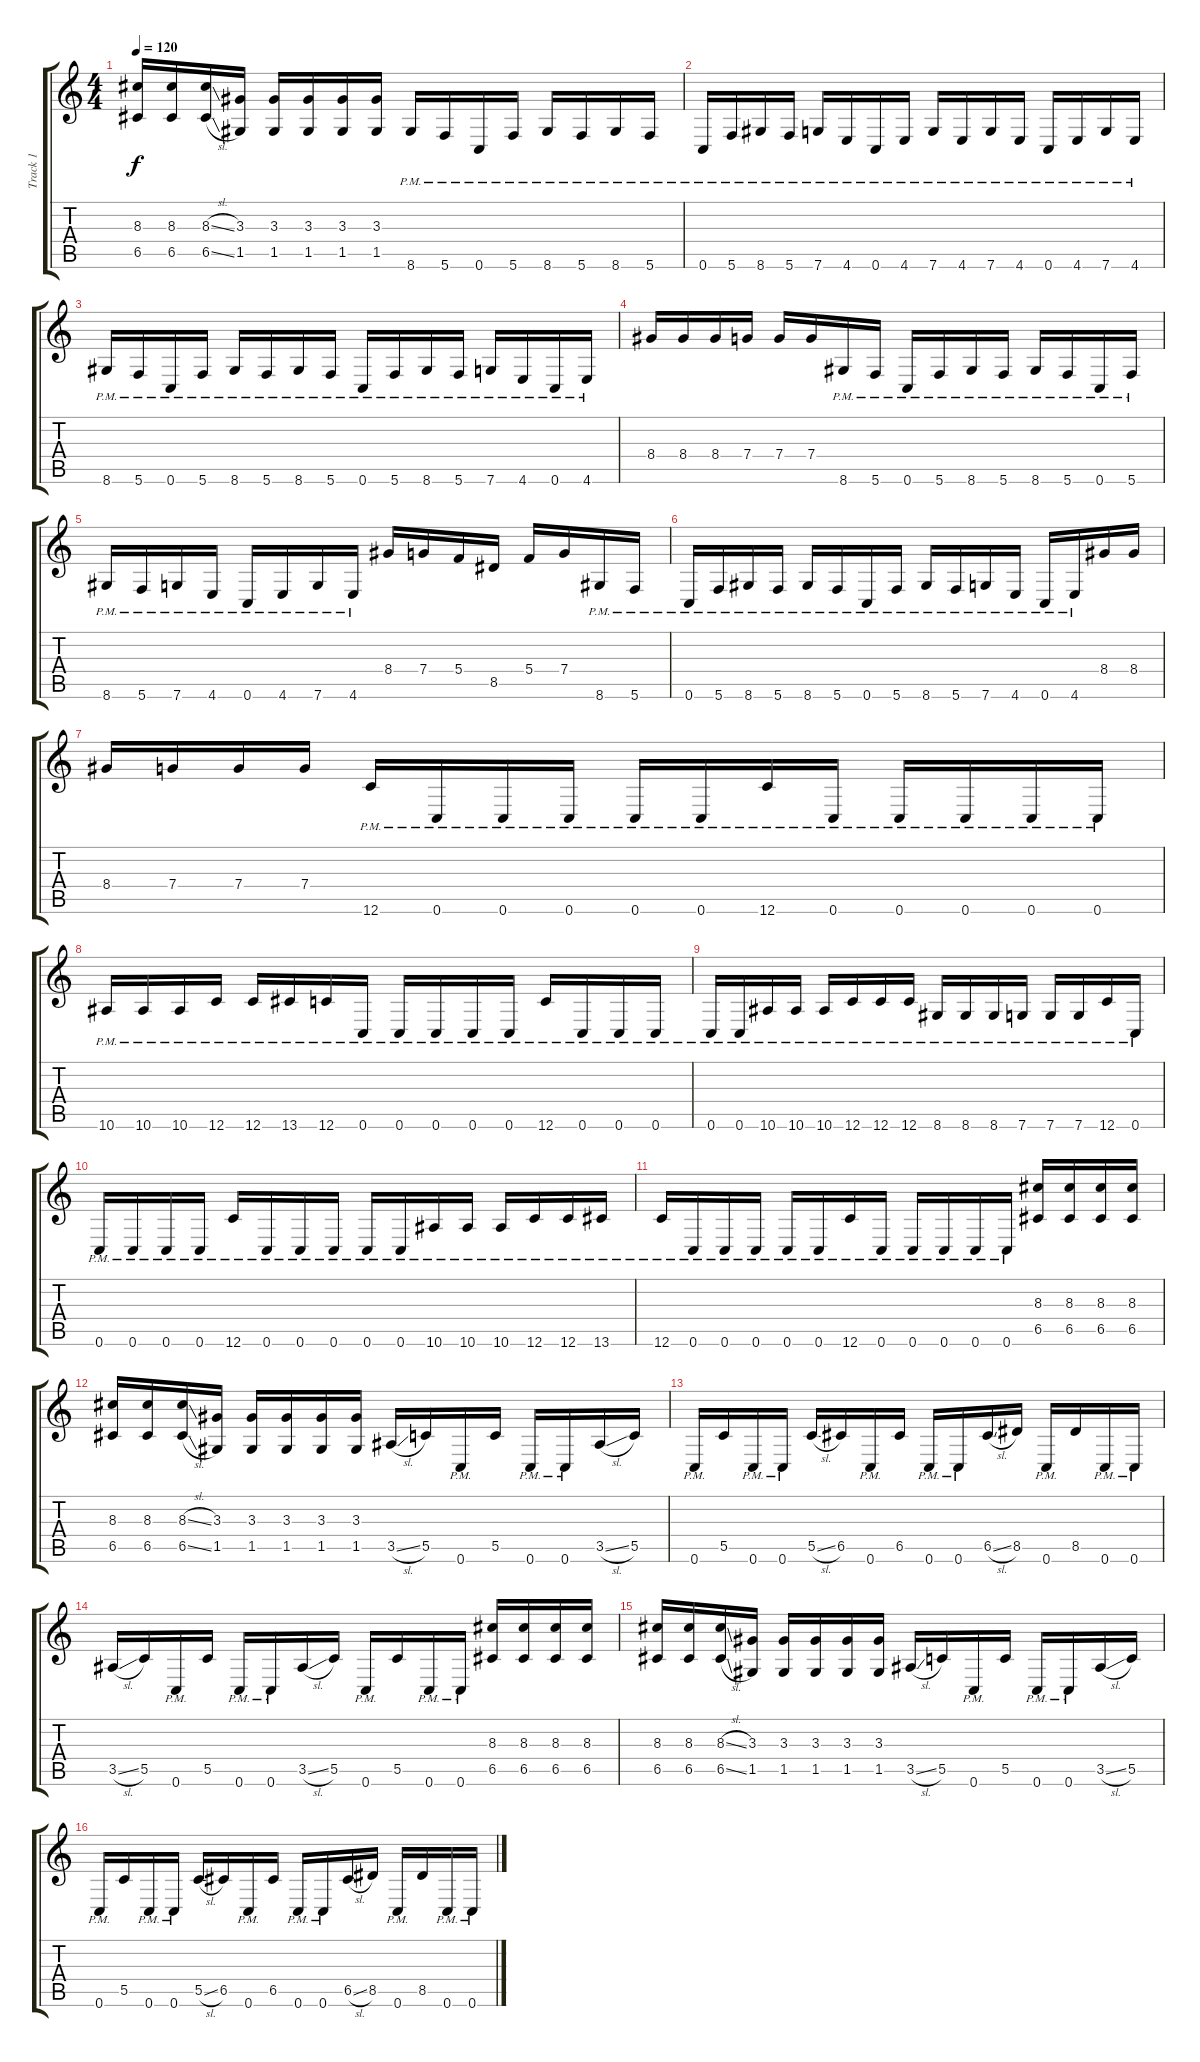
\track ("Track 1" "Track 1") {instrument overdrivenguitar}
\staff {score tabs}
\tuning (D4 A3 F3 C3 G2 C2) {hide}
\ts (4 4)
\tempo 120
\clef g2
\ks c
(8.3 6.5).16{dy f} (8.3 6.5).16 (8.3{sl} 6.5{sl}).16 (3.3 1.5).16 (3.3 1.5).16 (3.3 1.5).16 (3.3 1.5).16 (3.3 1.5).16 8.6{pm}.16 5.6{pm}.16 0.6{pm}.16 5.6{pm}.16 8.6{pm}.16 5.6{pm}.16 8.6{pm}.16 5.6{pm}.16 |
0.6{pm}.16 5.6{pm}.16 8.6{pm}.16 5.6{pm}.16 7.6{pm}.16 4.6{pm}.16 0.6{pm}.16 4.6{pm}.16 7.6{pm}.16 4.6{pm}.16 7.6{pm}.16 4.6{pm}.16 0.6{pm}.16 4.6{pm}.16 7.6{pm}.16 4.6{pm}.16 |
8.6{pm}.16 5.6{pm}.16 0.6{pm}.16 5.6{pm}.16 8.6{pm}.16 5.6{pm}.16 8.6{pm}.16 5.6{pm}.16 0.6{pm}.16 5.6{pm}.16 8.6{pm}.16 5.6{pm}.16 7.6{pm}.16 4.6{pm}.16 0.6{pm}.16 4.6{pm}.16 |
8.4.16 8.4.16 8.4.16 7.4.16 7.4.16 7.4.16 8.6{pm}.16 5.6{pm}.16 0.6{pm}.16 5.6{pm}.16 8.6{pm}.16 5.6{pm}.16 8.6{pm}.16 5.6{pm}.16 0.6{pm}.16 5.6{pm}.16 |
8.6{pm}.16 5.6{pm}.16 7.6{pm}.16 4.6{pm}.16 0.6{pm}.16 4.6{pm}.16 7.6{pm}.16 4.6{pm}.16 8.4.16 7.4.16 5.4.16 8.5.16 5.4.16 7.4.16 8.6{pm}.16 5.6{pm}.16 |
0.6{pm}.16 5.6{pm}.16 8.6{pm}.16 5.6{pm}.16 8.6{pm}.16 5.6{pm}.16 0.6{pm}.16 5.6{pm}.16 8.6{pm}.16 5.6{pm}.16 7.6{pm}.16 4.6{pm}.16 0.6{pm}.16 4.6{pm}.16 8.4.16 8.4.16 |
8.4.16 7.4.16 7.4.16 7.4.16 12.6{pm}.16 0.6{pm}.16 0.6{pm}.16 0.6{pm}.16 0.6{pm}.16 0.6{pm}.16 12.6{pm}.16 0.6{pm}.16 0.6{pm}.16 0.6{pm}.16 0.6{pm}.16 0.6{pm}.16 |
10.6{pm}.16 10.6{pm}.16 10.6{pm}.16 12.6{pm}.16 12.6{pm}.16 13.6{pm}.16 12.6{pm}.16 0.6{pm}.16 0.6{pm}.16 0.6{pm}.16 0.6{pm}.16 0.6{pm}.16 12.6{pm}.16 0.6{pm}.16 0.6{pm}.16 0.6{pm}.16 |
0.6{pm}.16 0.6{pm}.16 10.6{pm}.16 10.6{pm}.16 10.6{pm}.16 12.6{pm}.16 12.6{pm}.16 12.6{pm}.16 8.6{pm}.16 8.6{pm}.16 8.6{pm}.16 7.6{pm}.16 7.6{pm}.16 7.6{pm}.16 12.6{pm}.16 0.6{pm}.16 |
0.6{pm}.16 0.6{pm}.16 0.6{pm}.16 0.6{pm}.16 12.6{pm}.16 0.6{pm}.16 0.6{pm}.16 0.6{pm}.16 0.6{pm}.16 0.6{pm}.16 10.6{pm}.16 10.6{pm}.16 10.6{pm}.16 12.6{pm}.16 12.6{pm}.16 13.6{pm}.16 |
12.6{pm}.16 0.6{pm}.16 0.6{pm}.16 0.6{pm}.16 0.6{pm}.16 0.6{pm}.16 12.6{pm}.16 0.6{pm}.16 0.6{pm}.16 0.6{pm}.16 0.6{pm}.16 0.6{pm}.16 (8.3 6.5).16 (8.3 6.5).16 (8.3 6.5).16 (8.3 6.5).16 |
(8.3 6.5).16 (8.3 6.5).16 (8.3{sl} 6.5{sl}).16 (3.3 1.5).16 (3.3 1.5).16 (3.3 1.5).16 (3.3 1.5).16 (3.3 1.5).16 3.5{sl}.16 5.5.16 0.6{pm}.16 5.5.16 0.6{pm}.16 0.6{pm}.16 3.5{sl}.16 5.5.16 |
0.6{pm}.16 5.5.16 0.6{pm}.16 0.6{pm}.16 5.5{sl}.16 6.5.16 0.6{pm}.16 6.5.16 0.6{pm}.16 0.6{pm}.16 6.5{sl}.16 8.5.16 0.6{pm}.16 8.5.16 0.6{pm}.16 0.6{pm}.16 |
3.5{sl}.16 5.5.16 0.6{pm}.16 5.5.16 0.6{pm}.16 0.6{pm}.16 3.5{sl}.16 5.5.16 0.6{pm}.16 5.5.16 0.6{pm}.16 0.6{pm}.16 (8.3 6.5).16 (8.3 6.5).16 (8.3 6.5).16 (8.3 6.5).16 |
(8.3 6.5).16 (8.3 6.5).16 (8.3{sl} 6.5{sl}).16 (3.3 1.5).16 (3.3 1.5).16 (3.3 1.5).16 (3.3 1.5).16 (3.3 1.5).16 3.5{sl}.16 5.5.16 0.6{pm}.16 5.5.16 0.6{pm}.16 0.6{pm}.16 3.5{sl}.16 5.5.16 |
0.6{pm}.16 5.5.16 0.6{pm}.16 0.6{pm}.16 5.5{sl}.16 6.5.16 0.6{pm}.16 6.5.16 0.6{pm}.16 0.6{pm}.16 6.5{sl}.16 8.5.16 0.6{pm}.16 8.5.16 0.6{pm}.16 0.6{pm}.16
